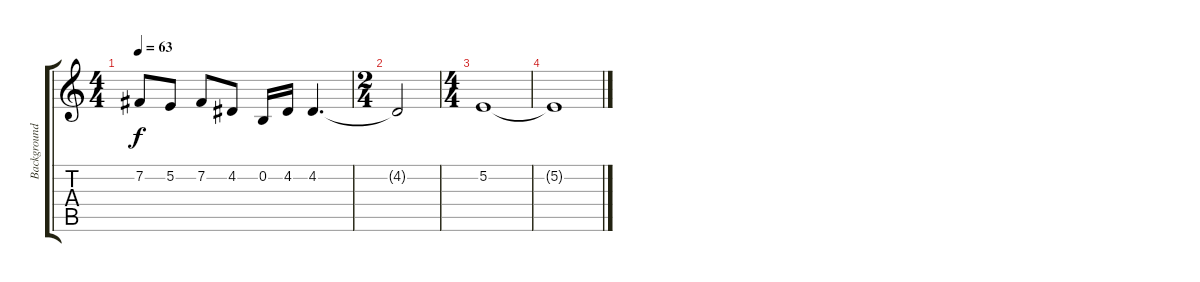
\track ("Background" "Background") {instrument stringensemble2}
\staff {score tabs}
\tuning (E4 B3 G3 D3 A2 E2) {hide}
\ts (4 4)
\tempo 63
\clef g2
\ks c
7.2.8{dy f} 5.2.8 7.2.8 4.2.8 0.2.16 4.2.16 4.2.4{d} |
\ts (2 4)
4.2{t}.2 |
\ts (4 4)
5.2.1 |
5.2{t}.1
